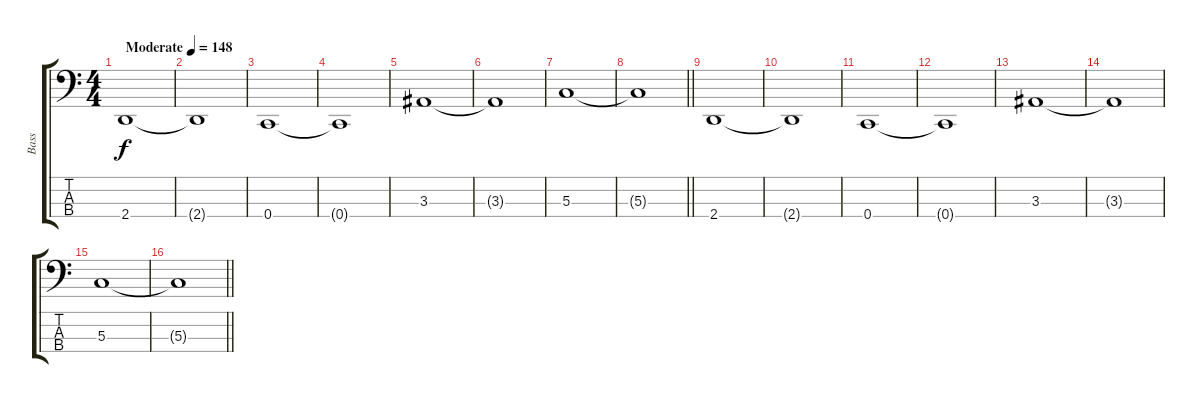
\track ("Bass" "Bass") {instrument electricbassfinger}
\staff {score tabs}
\tuning (F2 C2 G1 C1) {hide}
\ts (4 4)
\tempo (148 "Moderate")
\clef f4
\ks c
2.4.1{dy f instrument electricbassfinger} |
2.4{t}.1 |
0.4.1 |
0.4{t}.1 |
3.3.1 |
3.3{t}.1 |
5.3.1 |
\barLineRight lightlight
5.3{t}.1 |
2.4.1 |
2.4{t}.1 |
0.4.1 |
0.4{t}.1 |
3.3.1 |
3.3{t}.1 |
5.3.1 |
\barLineRight lightlight
5.3{t}.1
